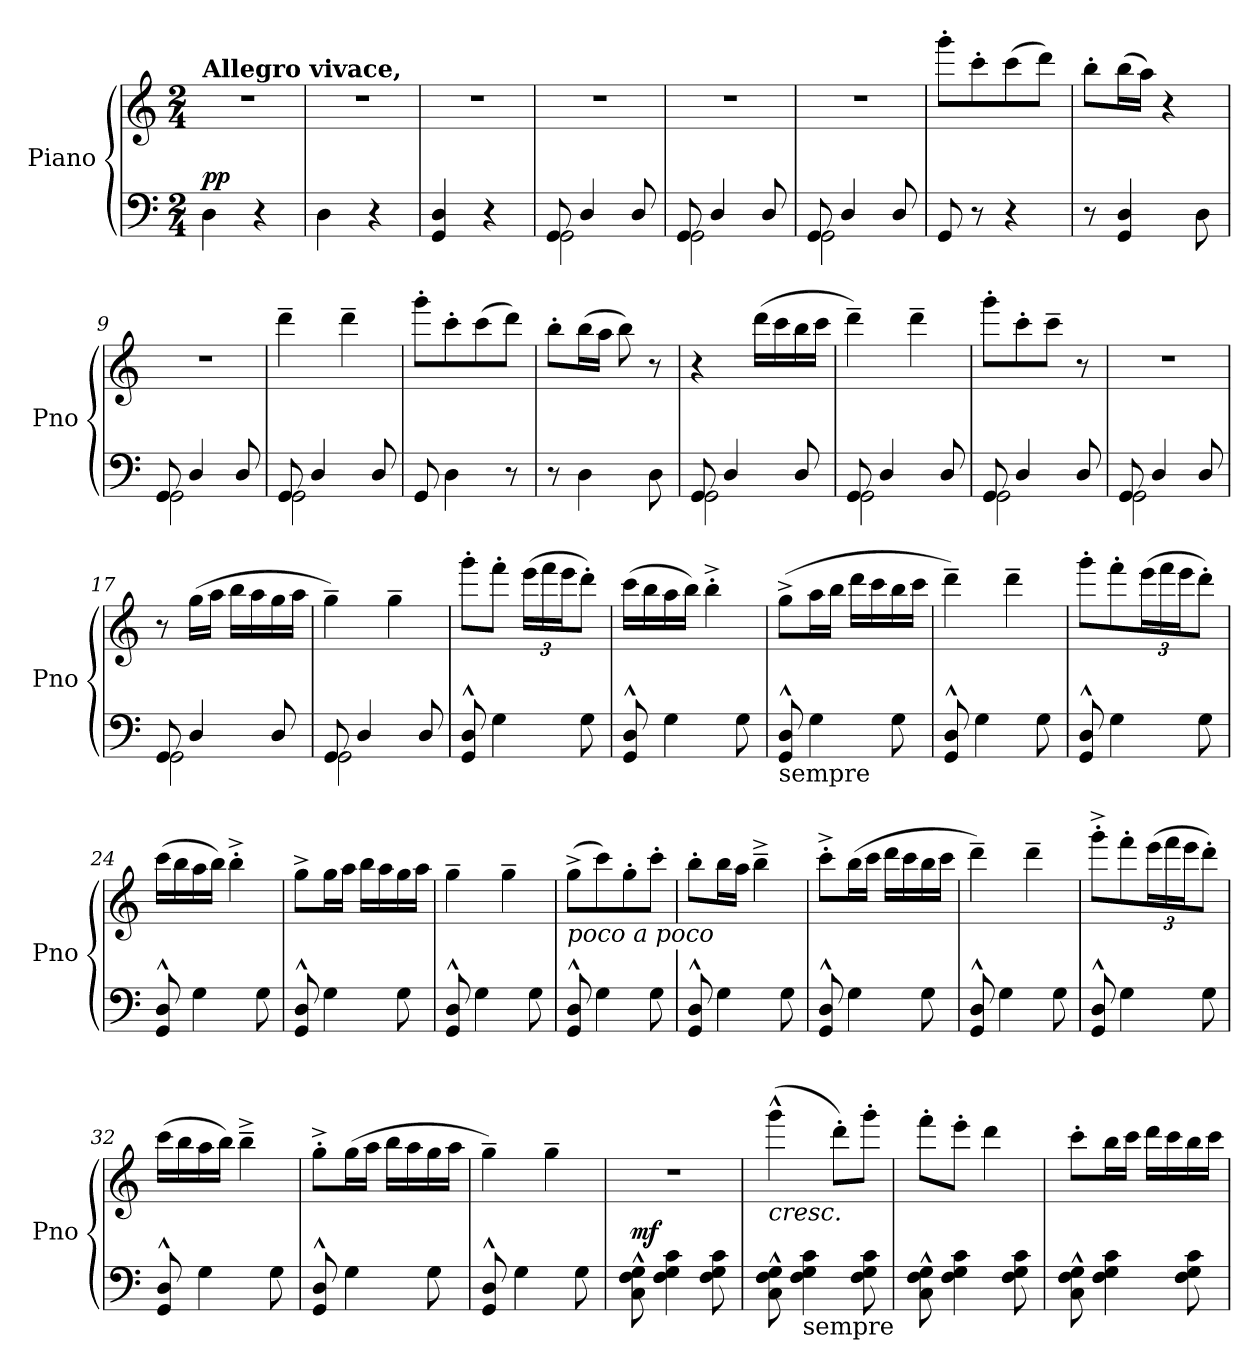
**kern	**kern	**dynam
*part1	*part1	*part1
*staff2	*staff1	*staff1/2
*I"Piano	*	*
*I'Pno	*	*
*clefF4	*clefG2	*
*k[]	*k[]	*
*M2/4	*M2/4	*
*MM132	*MM132	*
=1	=1	=1
!	!LO:TX:a:B:t=Allegro vivace,	!
!	!	!LO:DY:a=2
4D\	2r	pp
4r	.	.
=2	=2	=2
4D\	2r	.
4r	.	.
=3	=3	=3
4GG/ 4D/	2r	.
4r	.	.
=4	=4	=4
*^	*	*
8GG/	2GG\	2r	.
4D/	.	.	.
8D/	.	.	.
=5	=5	=5	=5
8GG/	2GG\	2r	.
4D/	.	.	.
8D/	.	.	.
=6	=6	=6	=6
8GG/	2GG\	2r	.
4D/	.	.	.
8D/	.	.	.
*v	*v	*	*
=7	=7	=7
8GG/	8ggg'\L	.
!	!	!LO:DY:b
!	!	!LO:DY:n=1:b
8r	8ccc'\	ppp other-dynamics
4r	(>8ccc\	.
.	8ddd\J)	.
=8	=8	=8
8r	8bb'\L	.
4GG/ 4D/	(>16bb\L	.
.	16aa\JJ)	.
.	4r	.
8D\	.	.
=9	=9	=9
*^	*	*
8GG/	2GG\	2r	.
4D/	.	.	.
8D/	.	.	.
!!LO:LB:g=z
=10	=10	=10	=10
8GG/	2GG\	4ddd~\	.
4D/	.	.	.
.	.	4ddd~\	.
8D/	.	.	.
*v	*v	*	*
=11	=11	=11
8GG/	8ggg'\L	.
4D\	8ccc'\	.
.	(>8ccc\	.
8r	8ddd\J)	.
=12	=12	=12
8r	8bb'\L	.
4D\	(>16bb\L	.
.	16aa\JJ	.
.	8bb\)	.
8D\	8r	.
=13	=13	=13
*^	*	*
8GG/	2GG\	4r	.
4D/	.	.	.
.	.	(>16ddd\LL	.
.	.	16ccc\	.
8D/	.	16bb\	.
.	.	16ccc\JJ	.
=14	=14	=14	=14
8GG/	2GG\	4ddd~\)	.
4D/	.	.	.
.	.	4ddd~\	.
8D/	.	.	.
=15	=15	=15	=15
8GG/	2GG\	8ggg'\L	.
4D/	.	8ccc'\	.
.	.	8ccc~\J	.
8D/	.	8r	.
=16	=16	=16	=16
8GG/	2GG\	2r	.
4D/	.	.	.
8D/	.	.	.
!!LO:LB:g=z
=17	=17	=17	=17
8GG/	2GG\	8r	.
!	!	!	!LO:DY:b
!	!	!	!LO:DY:n=1:b
4D/	.	(>16gg\LL	p other-dynamics
.	.	16aa\JJ	.
.	.	16bb\LL	.
.	.	16aa\	.
8D/	.	16gg\	.
.	.	16aa\JJ	.
=18	=18	=18	=18
8GG/	2GG\	4gg~\)	.
4D/	.	.	.
.	.	4gg~\	.
8D/	.	.	.
*v	*v	*	*
=19	=19	=19
8GG/^^ 8D/^^	8ggg'\L	.
4G\	8fff'\J	.
*	*Xbrackettup	*
.	(>24eee\LL	.
.	24fff\	.
.	24eee\J	.
8G\	8ddd'\J)	.
=20	=20	=20
8GG/^^ 8D/^^	(>16ccc\LL	.
.	16bb\	.
4G\	16aa\	.
.	16bb\JJ)	.
.	4bb'^\	.
8G\	.	.
=21	=21	=21
!LO:TX:b:t=sempre	!	!
8GG/^^ 8D/^^	(>8gg^\L	.
4G\	16aa\L	.
.	16bb\JJ	.
.	16ddd\LL	.
.	16ccc\	.
8G\	16bb\	.
.	16ccc\JJ	.
!!LO:LB:g=z
=22	=22	=22
8GG/^^ 8D/^^	4ddd~\)	.
4G\	.	.
.	4ddd~\	.
8G\	.	.
=23	=23	=23
8GG/^^ 8D/^^	8ggg'\L	.
4G\	8fff'\	.
.	(>24eee\L	.
.	24fff\	.
.	24eee\J	.
8G\	8ddd'\J)	.
=24	=24	=24
8GG/^^ 8D/^^	(>16ccc\LL	.
.	16bb\	.
4G\	16aa\	.
.	16bb\JJ)	.
.	4bb'^\	.
8G\	.	.
=25	=25	=25
8GG/^^ 8D/^^	8gg^\L	.
4G\	16gg\L	.
.	16aa\JJ	.
.	16bb\LL	.
.	16aa\	.
8G\	16gg\	.
.	16aa\JJ	.
=26	=26	=26
8GG/^^ 8D/^^	4gg~\	.
4G\	.	.
.	4gg~\	.
8G\	.	.
=27	=27	=27
!	!LO:TX:b:i:t=poco a poco	!
8GG/^^ 8D/^^	(>8gg^\L	.
4G\	8ccc\)	.
.	8gg'\	.
8G\	8ccc'\J	.
!!LO:LB:g=z
=28	=28	=28
8GG/^^ 8D/^^	8bb'\L	.
4G\	16bb\L	.
.	16aa\JJ	.
.	4bb~^\	.
8G\	.	.
=29	=29	=29
8GG/^^ 8D/^^	8ccc'^\L	.
4G\	(>16bb\L	.
.	16ccc\JJ	.
.	16ddd\LL	.
.	16ccc\	.
8G\	16bb\	.
.	16ccc\JJ	.
=30	=30	=30
8GG/^^ 8D/^^	4ddd~\)	.
4G\	.	.
.	4ddd~\	.
8G\	.	.
=31	=31	=31
8GG/^^ 8D/^^	8ggg'^\L	.
4G\	8fff'\	.
.	(>24eee\L	.
.	24fff\	.
.	24eee\J	.
8G\	8ddd'\J)	.
=32	=32	=32
8GG/^^ 8D/^^	(>16ccc\LL	.
.	16bb\	.
4G\	16aa\	.
.	16bb\JJ)	.
.	4bb~^\	.
8G\	.	.
=33	=33	=33
8GG/^^ 8D/^^	8gg'^\L	.
4G\	(>16gg\L	.
.	16aa\JJ	.
.	16bb\LL	.
.	16aa\	.
8G\	16gg\	.
.	16aa\JJ	.
!!LO:LB:g=z
=34	=34	=34
8GG/^^ 8D/^^	4gg~\)	.
4G\	.	.
.	4gg~\	.
8G\	.	.
=35	=35	=35
!	!	!LO:DY:a=2
8C\^^ 8F\^^ 8G\^^	2r	mf
4F\ 4G\ 4c\	.	.
8F\ 8G\ 8c\	.	.
=36	=36	=36
!	!LO:TX:b:i:t=cresc.	!
8C\^^ 8F\^^ 8G\^^	(>4ggg^^\	.
!LO:TX:b:t=sempre	!	!
4F\ 4G\ 4c\	.	.
.	8ddd'\L)	.
8F\ 8G\ 8c\	8ggg'\J	.
=37	=37	=37
8C\^^ 8F\^^ 8G\^^	8fff'\L	.
4F\ 4G\ 4c\	8eee'\J	.
.	4ddd\	.
8F\ 8G\ 8c\	.	.
=38	=38	=38
8C\^^ 8F\^^ 8G\^^	8ccc'\L	.
4F\ 4G\ 4c\	16bb\L	.
.	16ccc\JJ	.
.	16ddd\LL	.
.	16ccc\	.
8F\ 8G\ 8c\	16bb\	.
.	16ccc\JJ	.
=	=	=
*-	*-	*-
